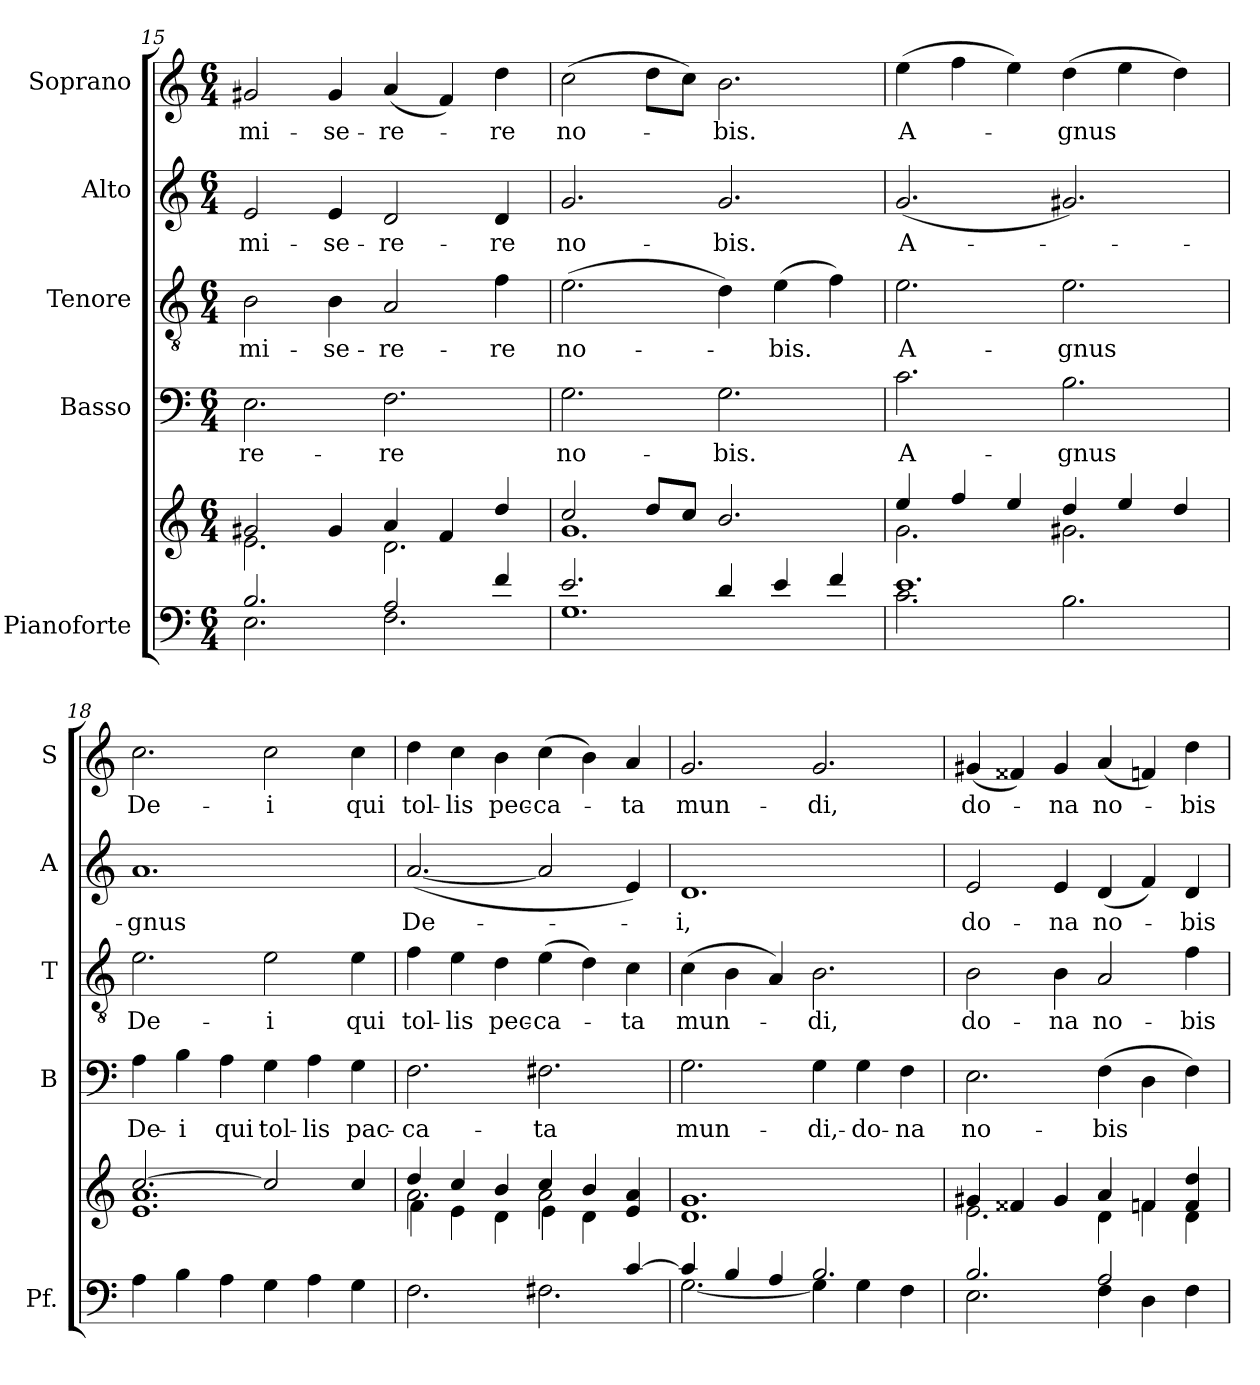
**kern	**kern	**kern	**text	**kern	**text	**kern	**text	**kern	**text
*part5	*part5	*part4	*part4	*part3	*part3	*part2	*part2	*part1	*part1
*staff6	*staff5	*staff4	*staff4	*staff3	*staff3	*staff2	*staff2	*staff1	*staff1
*I"Pianoforte	*	*I"Basso	*	*I"Tenore	*	*I"Alto	*	*I"Soprano	*
*I'Pf.	*	*I'B	*	*I'T	*	*I'A	*	*I'S	*
*clefF4	*clefG2	*clefF4	*	*clefGv2	*	*clefG2	*	*clefG2	*
*k[]	*k[]	*k[]	*	*k[]	*	*k[]	*	*k[]	*
*C:	*C:	*C:	*	*C:	*	*C:	*	*C:	*
*M6/4	*M6/4	*M6/4	*	*M6/4	*	*M6/4	*	*M6/4	*
=15	=15	=15	=15	=15	=15	=15	=15	=15	=15
*^	*^	*	*	*	*	*	*	*	*
2.B/	2.E\	2g#X/	2.e\	2.E\	-re-	2B\	mi-	2e/	mi-	2g#X/	mi-
.	.	4g#/	.	.	.	4B\	-se-	4e/	-se-	4g#/	-se-
2A/	2.F\	4a/	2.d\	2.F\	-re	2A/	-re-	2d/	-re-	(4a/	-re-
.	.	4f/	.	.	.	.	.	.	.	4f/)	.
4f/	.	4dd/	.	.	.	4f\	-re	4d/	-re	4dd\	-re
=16	=16	=16	=16	=16	=16	=16	=16	=16	=16	=16	=16
2.e/	1.G	2cc/	1.g	2.G\	no-	(2.e\	no-	2.g/	no-	(2cc\	no-
.	.	8dd/L	.	.	.	.	.	.	.	8dd\L	.
.	.	8cc/J	.	.	.	.	.	.	.	8cc\J)	.
4d/	.	2.b/	.	2.G\	-bis.	4d\)	.	2.g/	-bis.	2.b\	-bis.
4e/	.	.	.	.	.	(4e\	-bis.	.	.	.	.
4f/	.	.	.	.	.	4f\)	.	.	.	.	.
=17	=17	=17	=17	=17	=17	=17	=17	=17	=17	=17	=17
(1.e	2.c\	4ee/	2.g\	2.c\	A-	2.e\	A-	(2.g/	A-	(4ee\	A-
.	.	4ff/	.	.	.	.	.	.	.	4ff\	.
.	.	4ee/	.	.	.	.	.	.	.	4ee\)	.
.	2.B\	4dd/	2.g#X\	2.B\	-gnus	2.e\	-gnus	2.g#X/)	.	(4dd\	-gnus
.	.	4ee/	.	.	.	.	.	.	.	4ee\	.
.	.	4dd/	.	.	.	.	.	.	.	4dd\)	.
*v	*v	*	*	*	*	*	*	*	*	*	*
=18	=18	=18	=18	=18	=18	=18	=18	=18	=18	=18
*	*	*^	*	*	*	*	*	*	*	*
4A\	[>2.cc/	1.a	1.e)	4A\	De-	2.e\	De-	1.a	-gnus	2.cc\	De-
4B\	.	.	.	4B\	-i	.	.	.	.	.	.
4A\	.	.	.	4A\	qui	.	.	.	.	.	.
4G\	2cc/]	.	.	4G\	tol-	2e\	-i	.	.	2cc\	-i
4A\	.	.	.	4A\	-lis	.	.	.	.	.	.
4G\	4cc/	.	.	4G\	pac-	4e\	qui	.	.	4cc\	qui
!!LO:LB:g=z
=19	=19	=19	=19	=19	=19	=19	=19	=19	=19	=19	=19
*^	*	*	*	*	*	*	*	*	*	*	*
2.B/yy	2.F\	4dd/	2.a\	4f\	2.F\	-ca-	4f\	tol-	([2.a/	De-	4dd\	tol-
.	.	4cc/	.	4e\	.	.	4e\	-lis	.	.	4cc\	-lis
.	.	4b/	.	4d\	.	.	4d\	pec-	.	.	4b\	pec-
2B/yy	2.F#X\	4cc/	2a\	4e\	2.F#X\	-ta	(4e\	-ca-	2a/]	.	(4cc\	-ca-
.	.	4b/	.	4d\	.	.	4d\)	.	.	.	4b\)	.
[>4c/	.	4e/ 4a/	4g\yy	4c\yy	.	.	4c\	-ta	4e/)	.	4a/	-ta
*	*	*	*v	*v	*	*	*	*	*	*	*	*
=20	=20	=20	=20	=20	=20	=20	=20	=20	=20	=20	=20
4c/]	[<2.G\	1.g	1.d	2.G\	mun-	(4c\	mun-	1.d	-i,	2.g/	mun-
4B/	.	.	.	.	.	4B\	.	.	.	.	.
4A/	.	.	.	.	.	4A/)	.	.	.	.	.
2.B/	4G\]	.	.	4G\	-di,-	2.B\	-di,	.	.	2.g/	-di,
.	4G\	.	.	4G\	-do-	.	.	.	.	.	.
.	4F\	.	.	4F\	-na	.	.	.	.	.	.
=21	=21	=21	=21	=21	=21	=21	=21	=21	=21	=21	=21
2.B/	2.E\	4g#X/	2.e\	2.E\	no-	2B\	do-	2e/	do-	(4g#X/	do-
.	.	4f##X/	.	.	.	.	.	.	.	4f##X/)	.
.	.	4g#/	.	.	.	4B\	-na	4e/	-na	4g#/	-na
2A/	4F\	4a/	4d\	(4F\	-bis	2A/	no-	(4d/	no-	(4a/	no-
.	4D\	4fn/	4f\	4D\	.	.	.	4f/)	.	4fn/)	.
4f/yy	4F\	4f/ 4dd/	4d\	4F\)	.	4f\	-bis	4d/	-bis	4dd\	-bis
*v	*v	*	*	*	*	*	*	*	*	*	*
*	*v	*v	*	*	*	*	*	*	*	*
=	=	=	=	=	=	=	=	=	=
*-	*-	*-	*-	*-	*-	*-	*-	*-	*-
